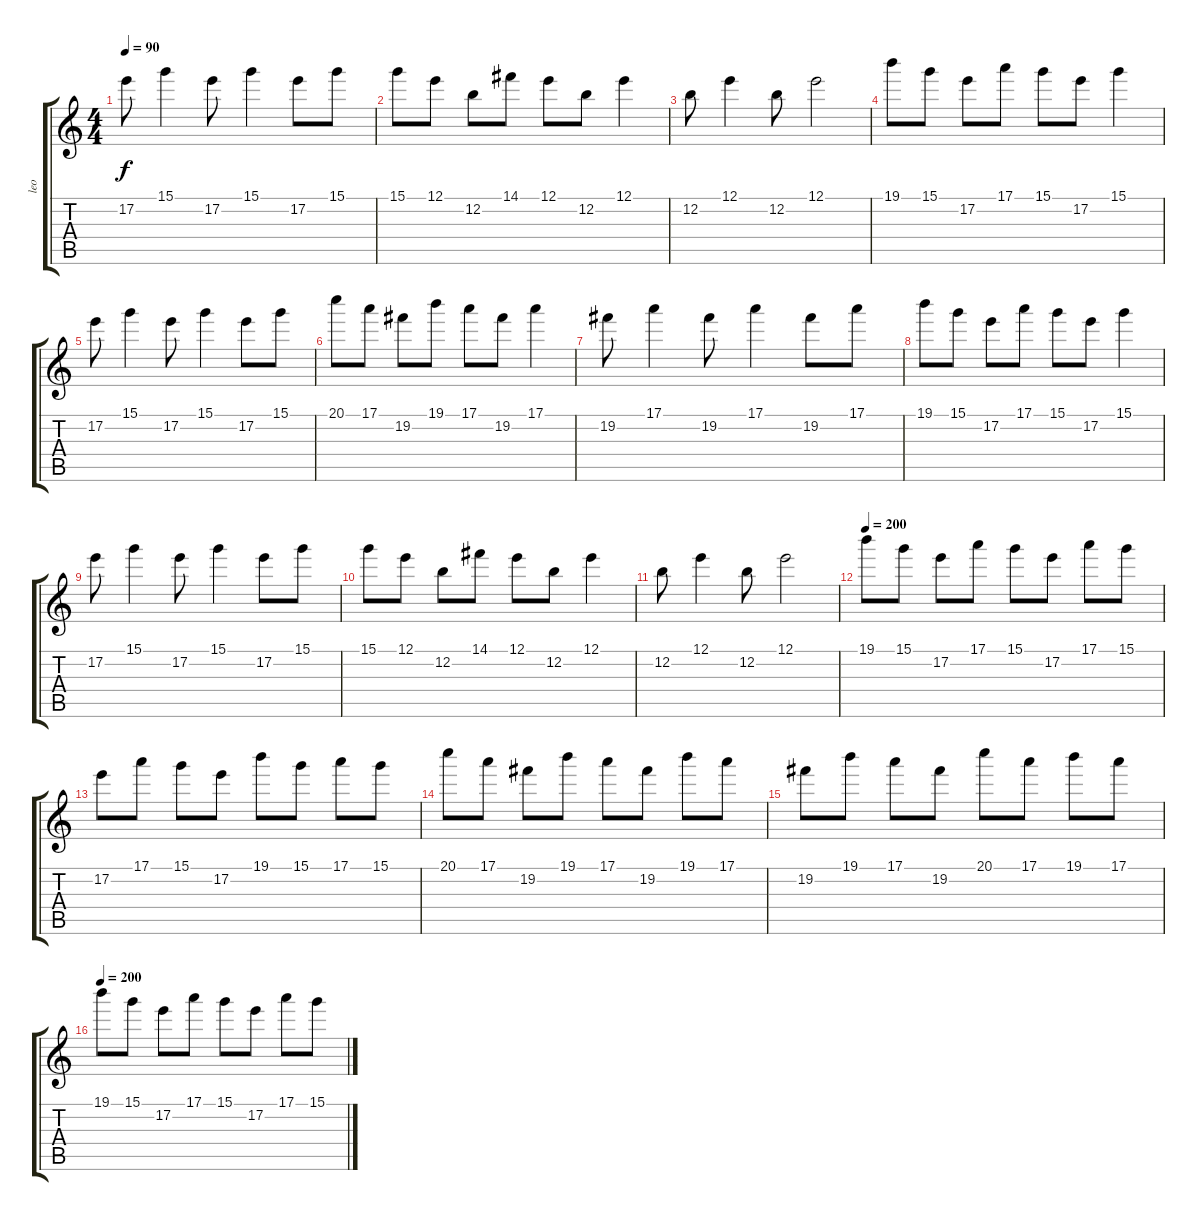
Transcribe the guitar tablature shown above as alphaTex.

\track ("leo" "leo") {instrument overdrivenguitar}
\staff {score tabs}
\tuning (E4 B3 G3 D3 A2 E2) {hide}
\ts (4 4)
\tempo 90
\clef g2
\ks c
17.2.8{dy f} 15.1.4 17.2.8 15.1.4 17.2.8 15.1.8 |
15.1.8 12.1.8 12.2.8 14.1.8 12.1.8 12.2.8 12.1.4 |
12.2.8 12.1.4 12.2.8 12.1.2 |
19.1.8 15.1.8 17.2.8 17.1.8 15.1.8 17.2.8 15.1.4 |
17.2.8 15.1.4 17.2.8 15.1.4 17.2.8 15.1.8 |
20.1.8 17.1.8 19.2.8 19.1.8 17.1.8 19.2.8 17.1.4 |
19.2.8 17.1.4 19.2.8 17.1.4 19.2.8 17.1.8 |
19.1.8 15.1.8 17.2.8 17.1.8 15.1.8 17.2.8 15.1.4 |
17.2.8 15.1.4 17.2.8 15.1.4 17.2.8 15.1.8 |
15.1.8 12.1.8 12.2.8 14.1.8 12.1.8 12.2.8 12.1.4 |
12.2.8 12.1.4 12.2.8 12.1.2 |
\tempo 200
19.1.8 15.1.8 17.2.8 17.1.8 15.1.8 17.2.8 17.1.8 15.1.8 |
17.2.8 17.1.8 15.1.8 17.2.8 19.1.8 15.1.8 17.1.8 15.1.8 |
20.1.8 17.1.8 19.2.8 19.1.8 17.1.8 19.2.8 19.1.8 17.1.8 |
19.2.8 19.1.8 17.1.8 19.2.8 20.1.8 17.1.8 19.1.8 17.1.8 |
\tempo 200
19.1.8 15.1.8 17.2.8 17.1.8 15.1.8 17.2.8 17.1.8 15.1.8
